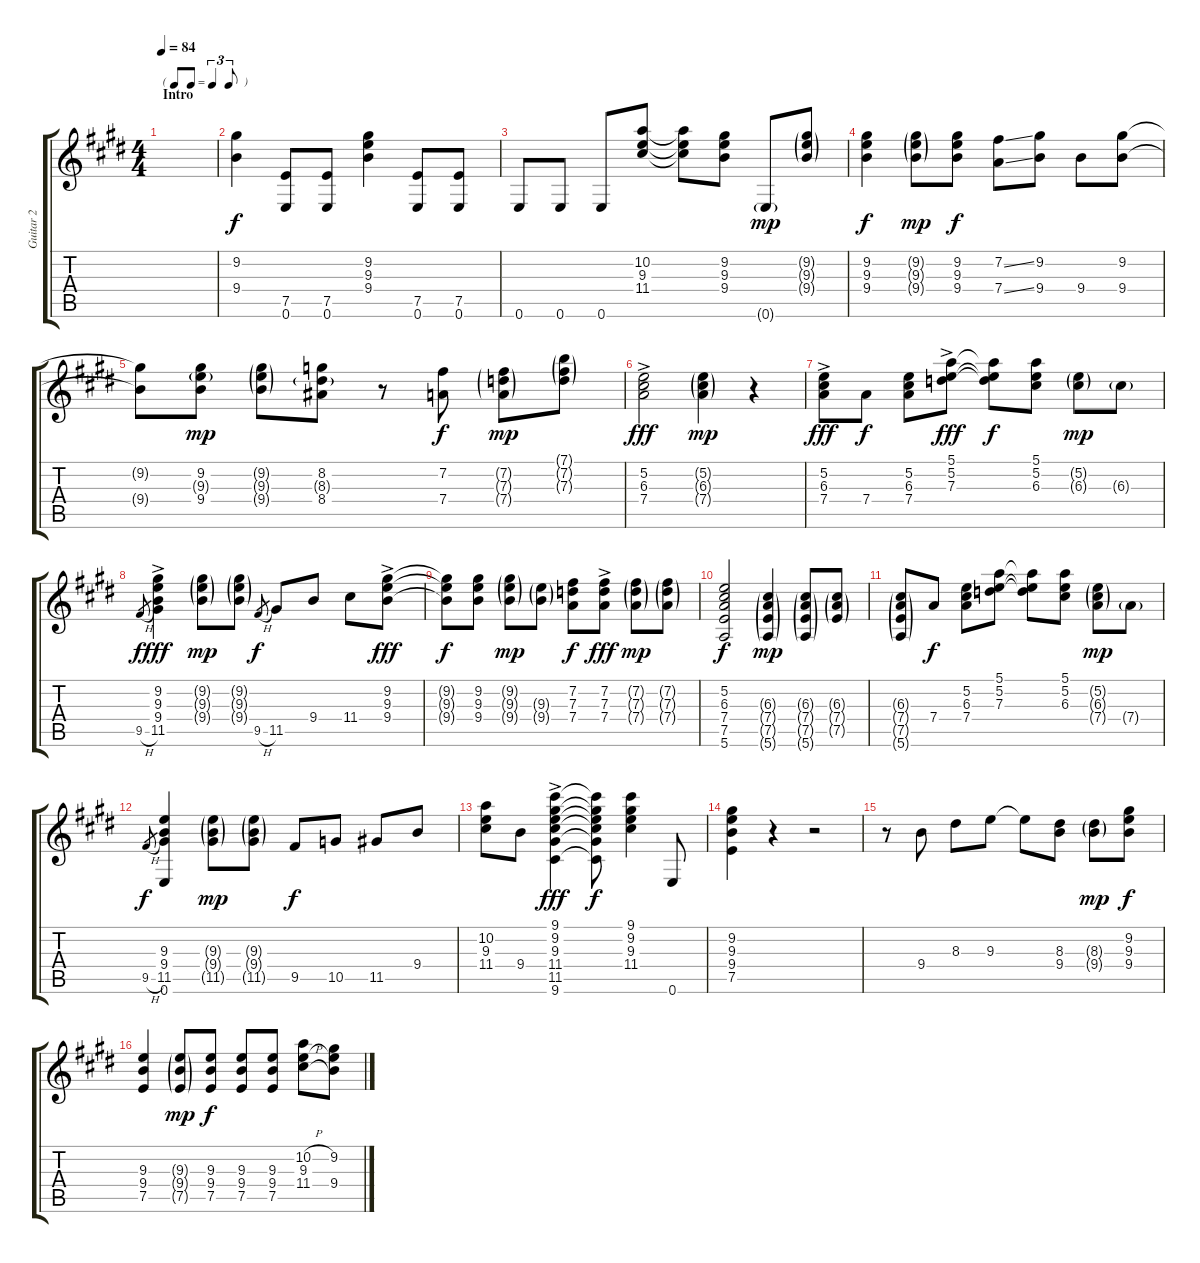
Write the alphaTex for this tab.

\track ("Guitar 2" "Guitar 2") {instrument acousticguitarnylon}
\staff {score tabs}
\tuning (E4 B3 G3 D3 A2 E2) {hide}
\ts (4 4)
\tf triplet8th
\section ("" "Intro")
\tempo 84
\clef g2
\ks e
|
(9.2 9.4).4 (7.5 0.6).8 (7.5 0.6).8 (9.2 9.3 9.4).4 (7.5 0.6).8 (7.5 0.6).8 |
0.6.8 0.6.8 0.6.8 (10.2 9.3 11.4).8 (10.2{t} 9.3{t} 11.4{t}).8 (9.2 9.3 9.4).8 0.6{g}.8{dy mp} (9.2{g} 9.3{g} 9.4{g}).8 |
(9.2 9.3 9.4).4{dy f} (9.2{g} 9.3{g} 9.4{g}).8{dy mp} (9.2 9.3 9.4).8{dy f} (7.2{ss} 7.4{ss}).8 (9.2 9.4).8 9.4.8 (9.2 9.4).8 |
(9.2{t} 9.4{t}).8 (9.2 9.3{g} 9.4).8{dy mp} (9.2{g} 9.3{g} 9.4{g}).8 (8.2 8.3{g} 8.4).8 r.8 (7.2 7.4).8{dy f} (7.2{g} 7.3{g} 7.4{g}).8{dy mp} (7.1{g} 7.2{g} 7.3{g}).8 |
(5.2{ac} 6.3{ac} 7.4{ac}).2{dy fff} (5.2{g} 6.3{g} 7.4{g}).4{dy mp} r.4 |
(5.2{ac} 6.3{ac} 7.4{ac}).8{dy fff} 7.4.8{dy f} (5.2 6.3 7.4).8 (5.1{ac} 5.2{ac} 7.3{ac}).8{dy fff} (5.1{t} 5.2{t} 7.3{t}).8{dy f} (5.1 5.2 6.3).8 (5.2{g} 6.3{g}).8{dy mp} 6.3{g}.8 |
9.5{h}.8{gr dy f} (9.2{ac} 9.3{ac} 9.4{ac} 11.5{ac}).4{dy fff} (9.2{g} 9.3{g} 9.4{g}).8{dy mp} (9.2{g} 9.3{g} 9.4{g}).8 9.5{h}.8{gr dy f} 11.5.8 9.4.8 11.4.8 (9.2{ac} 9.3{ac} 9.4{ac}).8{dy fff} |
(9.2{t} 9.3{t} 9.4{t}).8{dy f} (9.2 9.3 9.4).8 (9.2{g} 9.3{g} 9.4{g}).8{dy mp} (9.3{g} 9.4{g}).8 (7.2 7.3 7.4).8{dy f} (7.2{ac} 7.3{ac} 7.4{ac}).8{dy fff} (7.2{g} 7.3{g} 7.4{g}).8{dy mp} (7.2{g} 7.3{g} 7.4{g}).8 |
(5.2 6.3 7.4 7.5 5.6).2{dy f} (6.3{g} 7.4{g} 7.5{g} 5.6{g}).4{dy mp} (6.3{g} 7.4{g} 7.5{g} 5.6{g}).8 (6.3{g} 7.4{g} 7.5{g}).8 |
(6.3{g} 7.4{g} 7.5{g} 5.6{g}).8 7.4.8{dy f} (5.2 6.3 7.4).8 (5.1 5.2 7.3).8 (5.1{t} 5.2{t} 7.3{t}).8 (5.1 5.2 6.3).8 (5.2{g} 6.3{g} 7.4{g}).8{dy mp} 7.4{g}.8 |
9.5{h}.8{gr dy f} (9.3 9.4 11.5 0.6).4 (9.3{g} 9.4{g} 11.5{g}).8{dy mp} (9.3{g} 9.4{g} 11.5{g}).8 9.5.8{dy f} 10.5.8 11.5.8 9.4.8 |
(10.2 9.3 11.4).8 9.4.8 (9.1{ac} 9.2{ac} 9.3{ac} 11.4{ac} 11.5{ac} 9.6{ac}).4{dy fff} (9.1{t} 9.2{t} 9.3{t} 11.4{t} 11.5{t} 9.6{t}).8{dy f} (9.1 9.2 9.3 11.4).4 0.6.8 |
(9.2 9.3 9.4 7.5).4 r.4 r.2 |
r.8 9.4.8 8.3.8 9.3.8 9.3{t}.8 (8.3 9.4).8 (8.3{g} 9.4{g}).8{dy mp} (9.2 9.3 9.4).8{dy f} |
(9.3 9.4 7.5).4 (9.3{g} 9.4{g} 7.5{g}).8{dy mp} (9.3 9.4 7.5).8{dy f} (9.3 9.4 7.5).8 (9.3 9.4 7.5).8 (10.2{h} 9.3 11.4{h}).8 (9.2 9.3{t} 9.4).8
